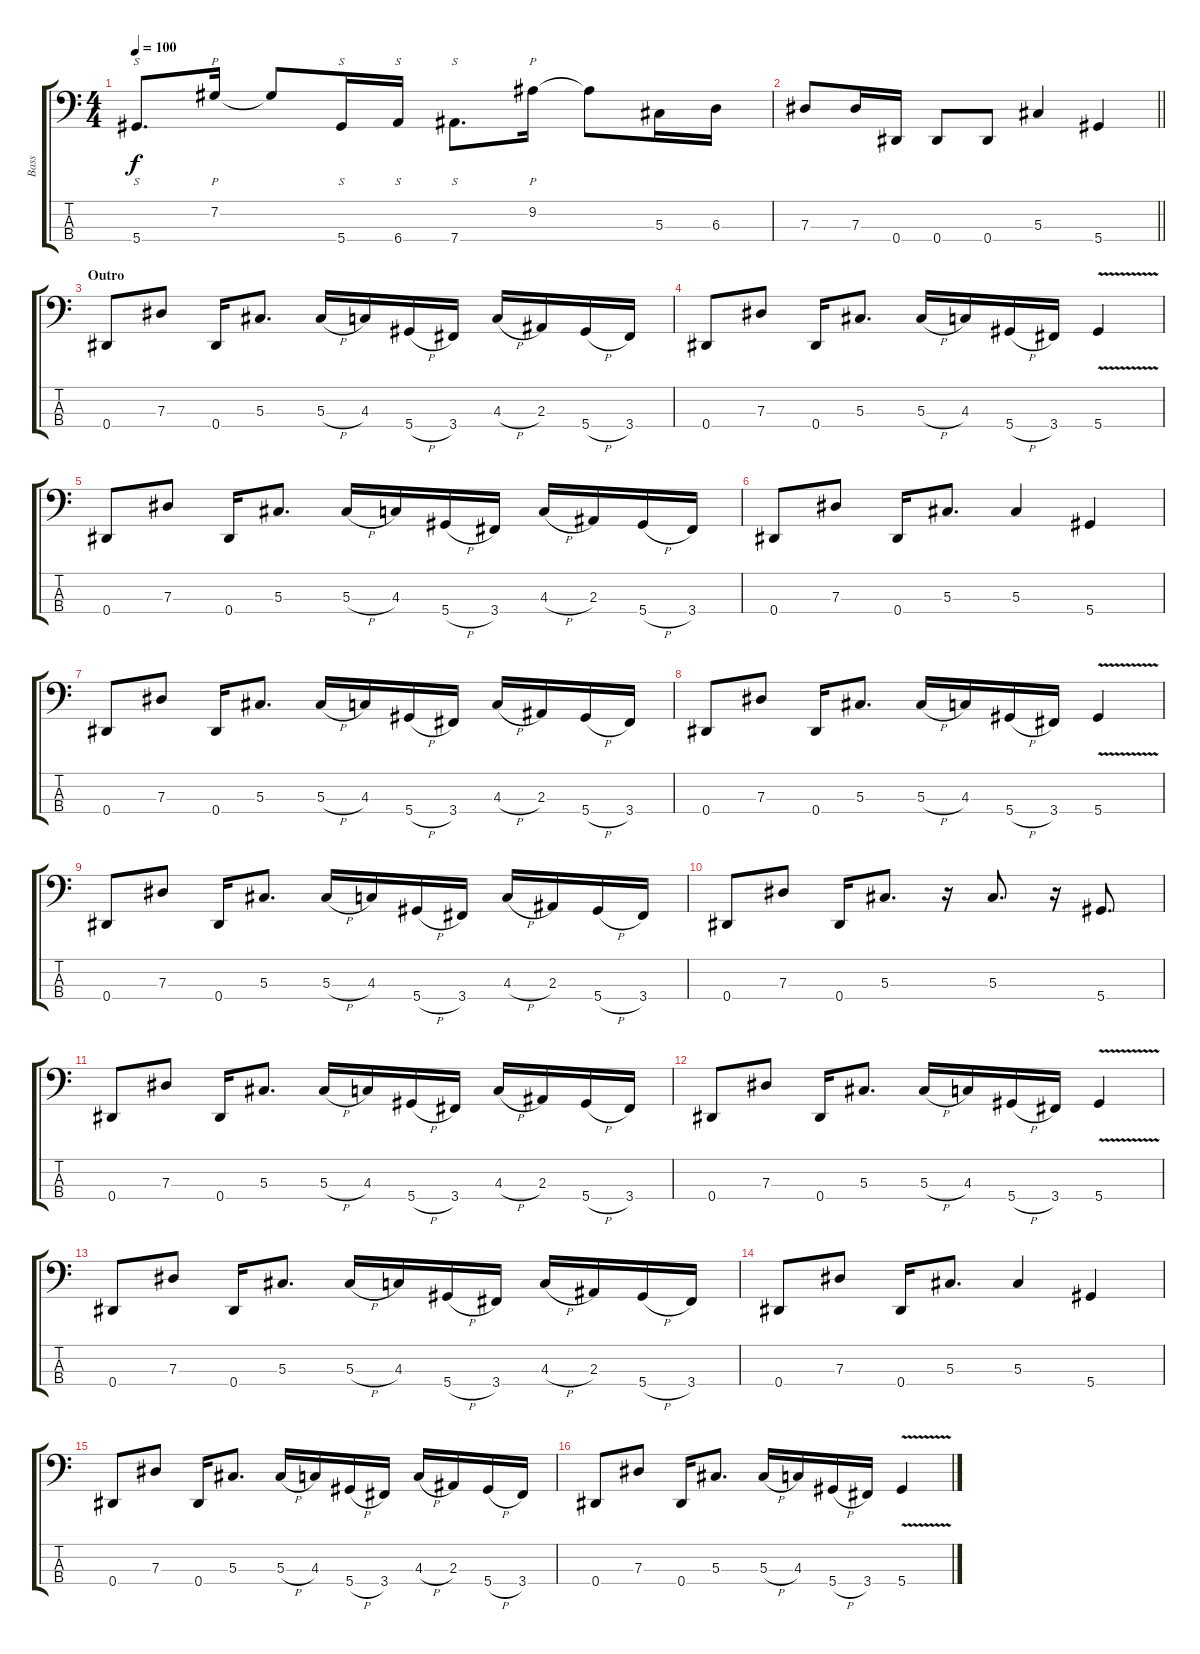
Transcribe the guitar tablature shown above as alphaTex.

\track ("Bass" "Bass") {instrument slapbass1}
\staff {score tabs}
\tuning (Gb2 Db2 Ab1 Eb1) {hide}
\ts (4 4)
\tempo 100
\clef f4
\ks c
5.4.8{s d dy f} 7.2.16{p} 7.2{t}.8 5.4.16{s} 6.4.16{s} 7.4.8{s d} 9.2.16{p} 9.2{t}.8 5.3.16 6.3.16 |
\barLineRight lightlight
7.3.8 7.3.16 0.4.16 0.4.8 0.4.8 5.3.4 5.4.4 |
\section ("" "Outro")
0.4.8 7.3.8 0.4.16 5.3.8{d} 5.3{h}.16 4.3.16 5.4{h}.16 3.4.16 4.3{h}.16 2.3.16 5.4{h}.16 3.4.16 |
0.4.8 7.3.8 0.4.16 5.3.8{d} 5.3{h}.16 4.3.16 5.4{h}.16 3.4.16 5.4{v}.4 |
0.4.8 7.3.8 0.4.16 5.3.8{d} 5.3{h}.16 4.3.16 5.4{h}.16 3.4.16 4.3{h}.16 2.3.16 5.4{h}.16 3.4.16 |
0.4.8 7.3.8 0.4.16 5.3.8{d} 5.3.4 5.4.4 |
0.4.8 7.3.8 0.4.16 5.3.8{d} 5.3{h}.16 4.3.16 5.4{h}.16 3.4.16 4.3{h}.16 2.3.16 5.4{h}.16 3.4.16 |
0.4.8 7.3.8 0.4.16 5.3.8{d} 5.3{h}.16 4.3.16 5.4{h}.16 3.4.16 5.4{v}.4 |
0.4.8 7.3.8 0.4.16 5.3.8{d} 5.3{h}.16 4.3.16 5.4{h}.16 3.4.16 4.3{h}.16 2.3.16 5.4{h}.16 3.4.16 |
0.4.8 7.3.8 0.4.16 5.3.8{d} r.16 5.3.8{d} r.16 5.4.8{d} |
0.4.8 7.3.8 0.4.16 5.3.8{d} 5.3{h}.16 4.3.16 5.4{h}.16 3.4.16 4.3{h}.16 2.3.16 5.4{h}.16 3.4.16 |
0.4.8 7.3.8 0.4.16 5.3.8{d} 5.3{h}.16 4.3.16 5.4{h}.16 3.4.16 5.4{v}.4 |
0.4.8 7.3.8 0.4.16 5.3.8{d} 5.3{h}.16 4.3.16 5.4{h}.16 3.4.16 4.3{h}.16 2.3.16 5.4{h}.16 3.4.16 |
0.4.8 7.3.8 0.4.16 5.3.8{d} 5.3.4 5.4.4 |
0.4.8 7.3.8 0.4.16 5.3.8{d} 5.3{h}.16 4.3.16 5.4{h}.16 3.4.16 4.3{h}.16 2.3.16 5.4{h}.16 3.4.16 |
0.4.8 7.3.8 0.4.16 5.3.8{d} 5.3{h}.16 4.3.16 5.4{h}.16 3.4.16 5.4{v}.4
